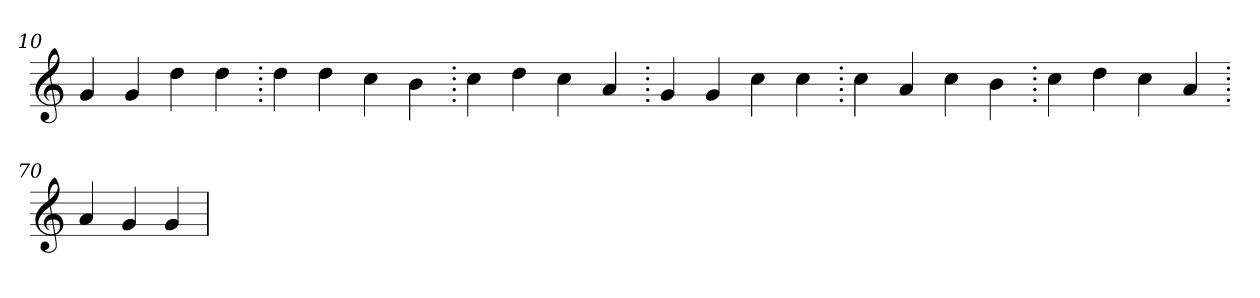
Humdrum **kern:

**kern
*part1
*staff1
*clefG2
=10.
4g
4g
4dd
4dd
=20.
4dd
4dd
4cc
4b
=30.
4cc
4dd
4cc
4a
=40.
4g
4g
4cc
4cc
=50.
4cc
4a
4cc
4b
=60.
4cc
4dd
4cc
4a
=70.
4a
4g
4g
=
*-
